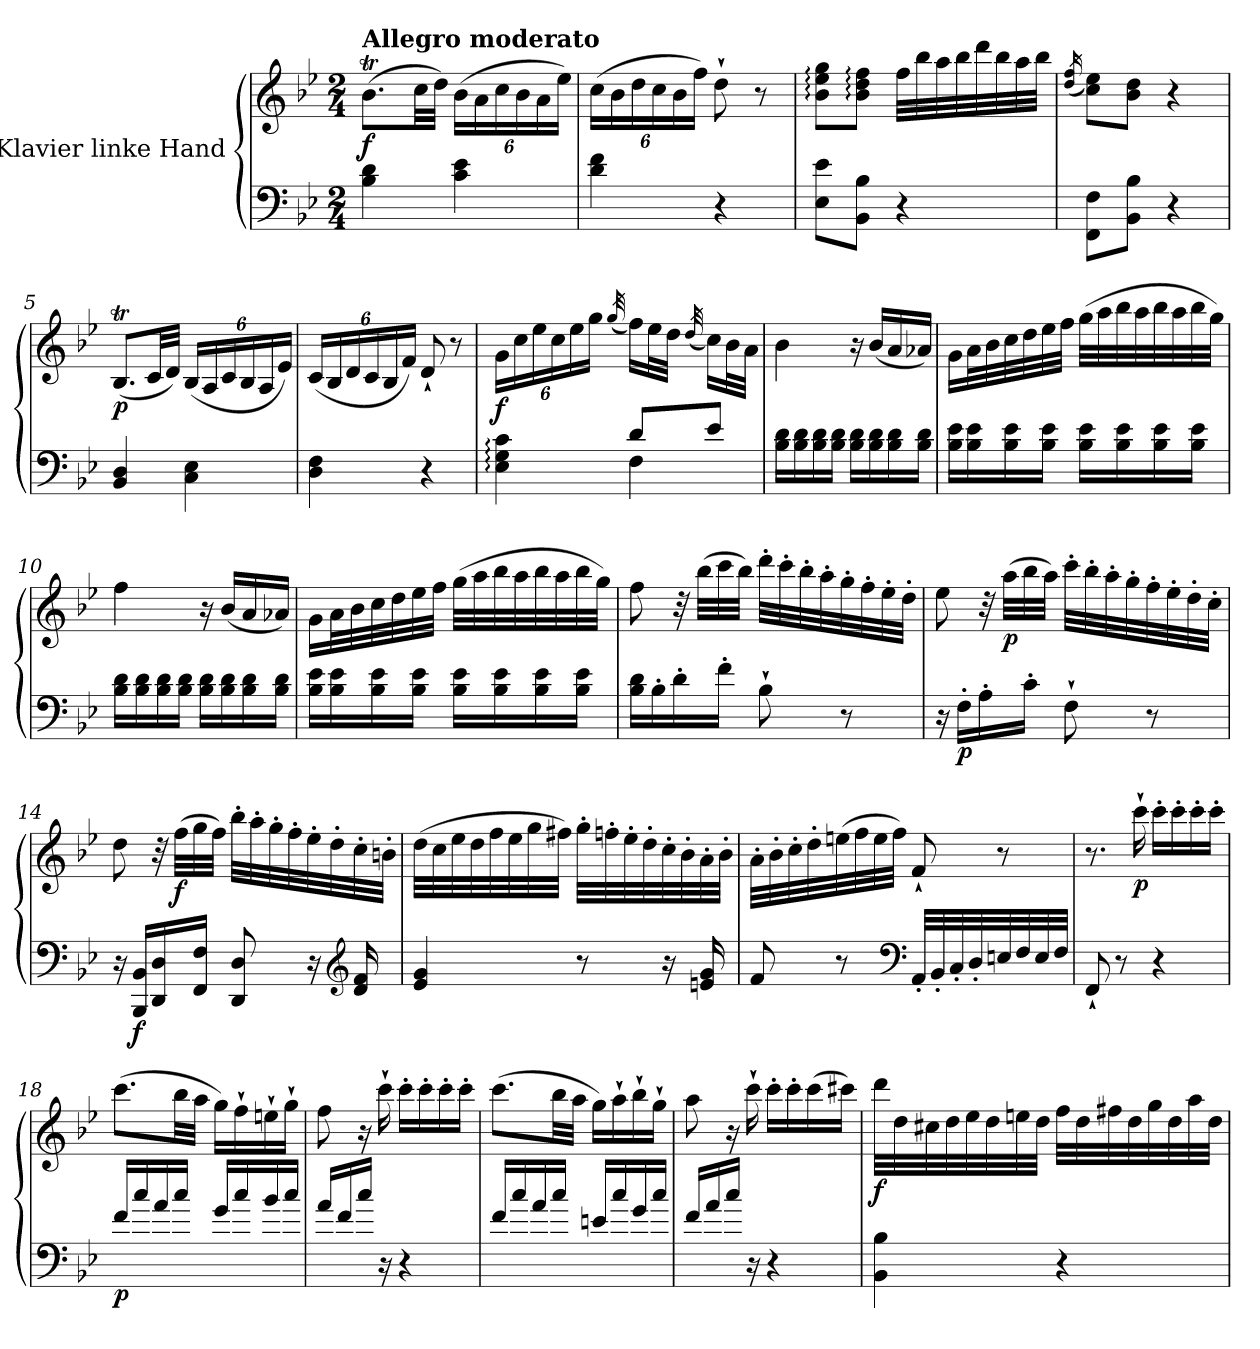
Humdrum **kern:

**kern	**kern	**dynam
*part1	*part1	*part1
*staff2	*staff1	*staff1/2
*I"Klavier linke Hand	*	*
*clefF4	*clefG2	*
*k[b-e-]	*k[b-e-]	*
*M2/4	*M2/4	*
=1	=1	=1
!	!LO:TX:a:B:t=Allegro moderato	!
!	!	!LO:DY:a=2
4B-\ 4d\	(>8.b-T\L	f
.	32cc\LL	.
.	32dd\JJJ)	.
*	*Xbrackettup	*
4c\ 4e-\	(>24b-\LL	.
.	24a\	.
.	24cc\	.
.	24b-\	.
.	24a\	.
.	24ee-\JJ)	.
=2	=2	=2
4d\ 4f\	(>24cc\LL	.
.	24b-\	.
.	24dd\	.
.	24cc\	.
.	24b-\	.
.	24ff\JJ)	.
4r	8dd`\	.
.	8r	.
=3	=3	=3
8E-\ 8e-\L	8b-\: 8ee-\: 8gg\:L	.
8BB-\ 8B-\J	8b-\: 8dd\: 8ff\:J	.
4r	32ff\LLL	.
.	32bb-\	.
.	32aa\	.
.	32bb-\	.
.	32ddd\	.
.	32bb-\	.
.	32aa\	.
.	32bb-\JJJ	.
=4	=4	=4
.	(<16qdd/ 16qff/	.
8FF\ 8F\L	8cc\ 8ee-\L)	.
8BB-\ 8B-\J	8b-\ 8dd\J	.
4r	4r	.
=5	=5	=5
!	!	!LO:DY:b
4BB-/ 4D/	(<8.B-T/L	p
.	32c/LL	.
.	32d/JJJ)	.
4C\ 4E-\	(<24B-/LL	.
.	24A/	.
.	24c/	.
.	24B-/	.
.	24A/	.
.	24e-/JJ)	.
=6	=6	=6
4D\ 4F\	(<24c/LL	.
.	24B-/	.
.	24d/	.
.	24c/	.
.	24B-/	.
.	24f/JJ)	.
4r	8d`/	.
.	8r	.
=7	=7	=7
*^	*	*
!	!	!	!LO:DY:b
4E-\: 4G\: 4c\:	4ryy	24g\LL	f
.	.	24cc\	.
.	.	24ee-\	.
.	.	24cc\	.
.	.	24ee-\	.
.	.	24gg\JJ	.
.	.	(<32qgg/	.
8d/L	4F\	16ff\LL)	.
.	.	32ee-\L	.
.	.	32dd\JJJ	.
.	.	(<32qdd/	.
8e-/J	.	16cc\LL)	.
.	.	32b-\L	.
.	.	32a\JJJ	.
*v	*v	*	*
=8	=8	=8
16B-\ 16d\LL	4b-\	.
16B-\ 16d\	.	.
16B-\ 16d\	.	.
16B-\ 16d\JJ	.	.
16B-\ 16d\LL	16r	.
16B-\ 16d\	(<16b-/LL	.
16B-\ 16d\	16a/	.
16B-\ 16d\JJ	16a-X/JJ)	.
=9	=9	=9
16B-\ 16e-\LL	16g\LL	.
16B-\ 16e-\	32a\L	.
.	32b-\	.
16B-\ 16e-\	32cc\	.
.	32dd\	.
16B-\ 16e-\JJ	32ee-\	.
.	32ff\JJJ	.
16B-\ 16e-\LL	(>32gg\LLL	.
.	32aa\	.
16B-\ 16e-\	32bb-\	.
.	32aa\	.
16B-\ 16e-\	32bb-\	.
.	32aa\	.
16B-\ 16e-\JJ	32bb-\	.
.	32gg\JJJ)	.
=10	=10	=10
16B-\ 16d\LL	4ff\	.
16B-\ 16d\	.	.
16B-\ 16d\	.	.
16B-\ 16d\JJ	.	.
16B-\ 16d\LL	16r	.
16B-\ 16d\	(<16b-/LL	.
16B-\ 16d\	16a/	.
16B-\ 16d\JJ	16a-X/JJ)	.
=11	=11	=11
16B-\ 16e-\LL	16g\LL	.
16B-\ 16e-\	32a\L	.
.	32b-\	.
16B-\ 16e-\	32cc\	.
.	32dd\	.
16B-\ 16e-\JJ	32ee-\	.
.	32ff\JJJ	.
16B-\ 16e-\LL	(>32gg\LLL	.
.	32aa\	.
16B-\ 16e-\	32bb-\	.
.	32aa\	.
16B-\ 16e-\	32bb-\	.
.	32aa\	.
16B-\ 16e-\JJ	32bb-\	.
.	32gg\JJJ)	.
=12	=12	=12
16B-\ 16d\LL	8ff\	.
16B-'\	.	.
16d'\	32r	.
.	(>32bb-\LLL	.
16f'\JJ	32ccc\	.
.	32bb-\JJJ)	.
8B-`\	32ddd'\LLL	.
.	32ccc'\	.
.	32bb-'\	.
.	32aa'\	.
8r	32gg'\	.
.	32ff'\	.
.	32ee-'\	.
.	32dd'\JJJ	.
=13	=13	=13
16r	8ee-\	.
!	!	!LO:DY:b=2
16F'\LL	.	p
16A'\	32r	.
!	!	!LO:DY:b
.	(>32aa\LLL	p
16c'\JJ	32bb-\	.
.	32aa\JJJ)	.
8F`\	32ccc'\LLL	.
.	32bb-'\	.
.	32aa'\	.
.	32gg'\	.
8r	32ff'\	.
.	32ee-'\	.
.	32dd'\	.
.	32cc'\JJJ	.
=14	=14	=14
16r	8dd\	.
!	!	!LO:DY:b=2
16BBB-/ 16BB-/LL	.	f
16DD/ 16D/	32r	.
!	!	!LO:DY:b
.	(>32ff\LLL	f
16FF/ 16F/JJ	32gg\	.
.	32ff\JJJ)	.
8DD/ 8D/	32bb-'\LLL	.
.	32aa'\	.
.	32gg'\	.
.	32ff'\	.
16r	32ee-'\	.
.	32dd'\	.
*clefG2	*	*
16d/ 16f/	32cc'\	.
.	32bn'\JJJ	.
=15	=15	=15
4e-/ 4g/	(>32dd\LLL	.
.	32cc\	.
.	32ee-\	.
.	32dd\	.
.	32ff\	.
.	32ee-\	.
.	32gg\	.
.	32ff#X\JJJ)	.
8r	32gg'\LLL	.
.	32ffn'\	.
.	32ee-'\	.
.	32dd'\	.
16r	32cc'\	.
.	32b-'\	.
16en/ 16g/	32a'\	.
.	32b-'\JJJ	.
=16	=16	=16
8f/	32a'\LLL	.
.	32b-'\	.
.	32cc'\	.
.	32dd'\	.
8r	(>32een\	.
.	32ff\	.
.	32ee\	.
.	32ff\JJJ)	.
*clefF4	*	*
32AA'/LLL	8f`/	.
32BB-'/	.	.
32C'/	.	.
32D'/	.	.
32En/	8r	.
32F/	.	.
32E/	.	.
32F/JJJ	.	.
=17	=17	=17
8FF`/	8.r	.
8r	.	.
!	!	!LO:DY:b
.	16ccc`\	p
4r	16ccc'\LL	.
.	16ccc'\	.
.	16ccc'\	.
.	16ccc'\JJ	.
=18	=18	=18
!	!	!LO:DY:b=2
16f/LL	(>8.ccc\L	p
16cc/	.	.
16a/	.	.
16cc/JJ	32bb-\LL	.
.	32aa\JJJ	.
16g/LL	16gg\LL)	.
16cc/	16ff`\	.
16b-/	16een`\	.
16cc/JJ	16gg`\JJ	.
=19	=19	=19
16a/LL	8ff\	.
16f/	.	.
16cc/JJ	16r	.
16r	16ccc`\	.
4r	16ccc'\LL	.
.	16ccc'\	.
.	16ccc'\	.
.	16ccc'\JJ	.
=20	=20	=20
16f/LL	(>8.ccc\L	.
16cc/	.	.
16a/	.	.
16cc/JJ	32bb-\LL	.
.	32aa\JJJ	.
16en/LL	16gg\LL)	.
16cc/	16aa`\	.
16g/	16bb-`\	.
16cc/JJ	16gg`\JJ	.
=21	=21	=21
16f/LL	8aa\	.
16a/	.	.
16cc/JJ	16r	.
16r	16ccc`\	.
4r	16ccc'\LL	.
.	16ccc'\	.
.	(>16ccc\	.
.	16ccc#X\JJ)	.
=22	=22	=22
!	!	!LO:DY:b
4BB-\ 4B-\	32ddd\LLL	f
.	32dd\	.
.	32cc#X\	.
.	32dd\	.
.	32ee-\	.
.	32dd\	.
.	32een\	.
.	32dd\JJJ	.
4r	32ff\LLL	.
.	32dd\	.
.	32ff#X\	.
.	32dd\	.
.	32gg\	.
.	32dd\	.
.	32aa\	.
.	32dd\JJJ	.
=	=	=
*-	*-	*-
